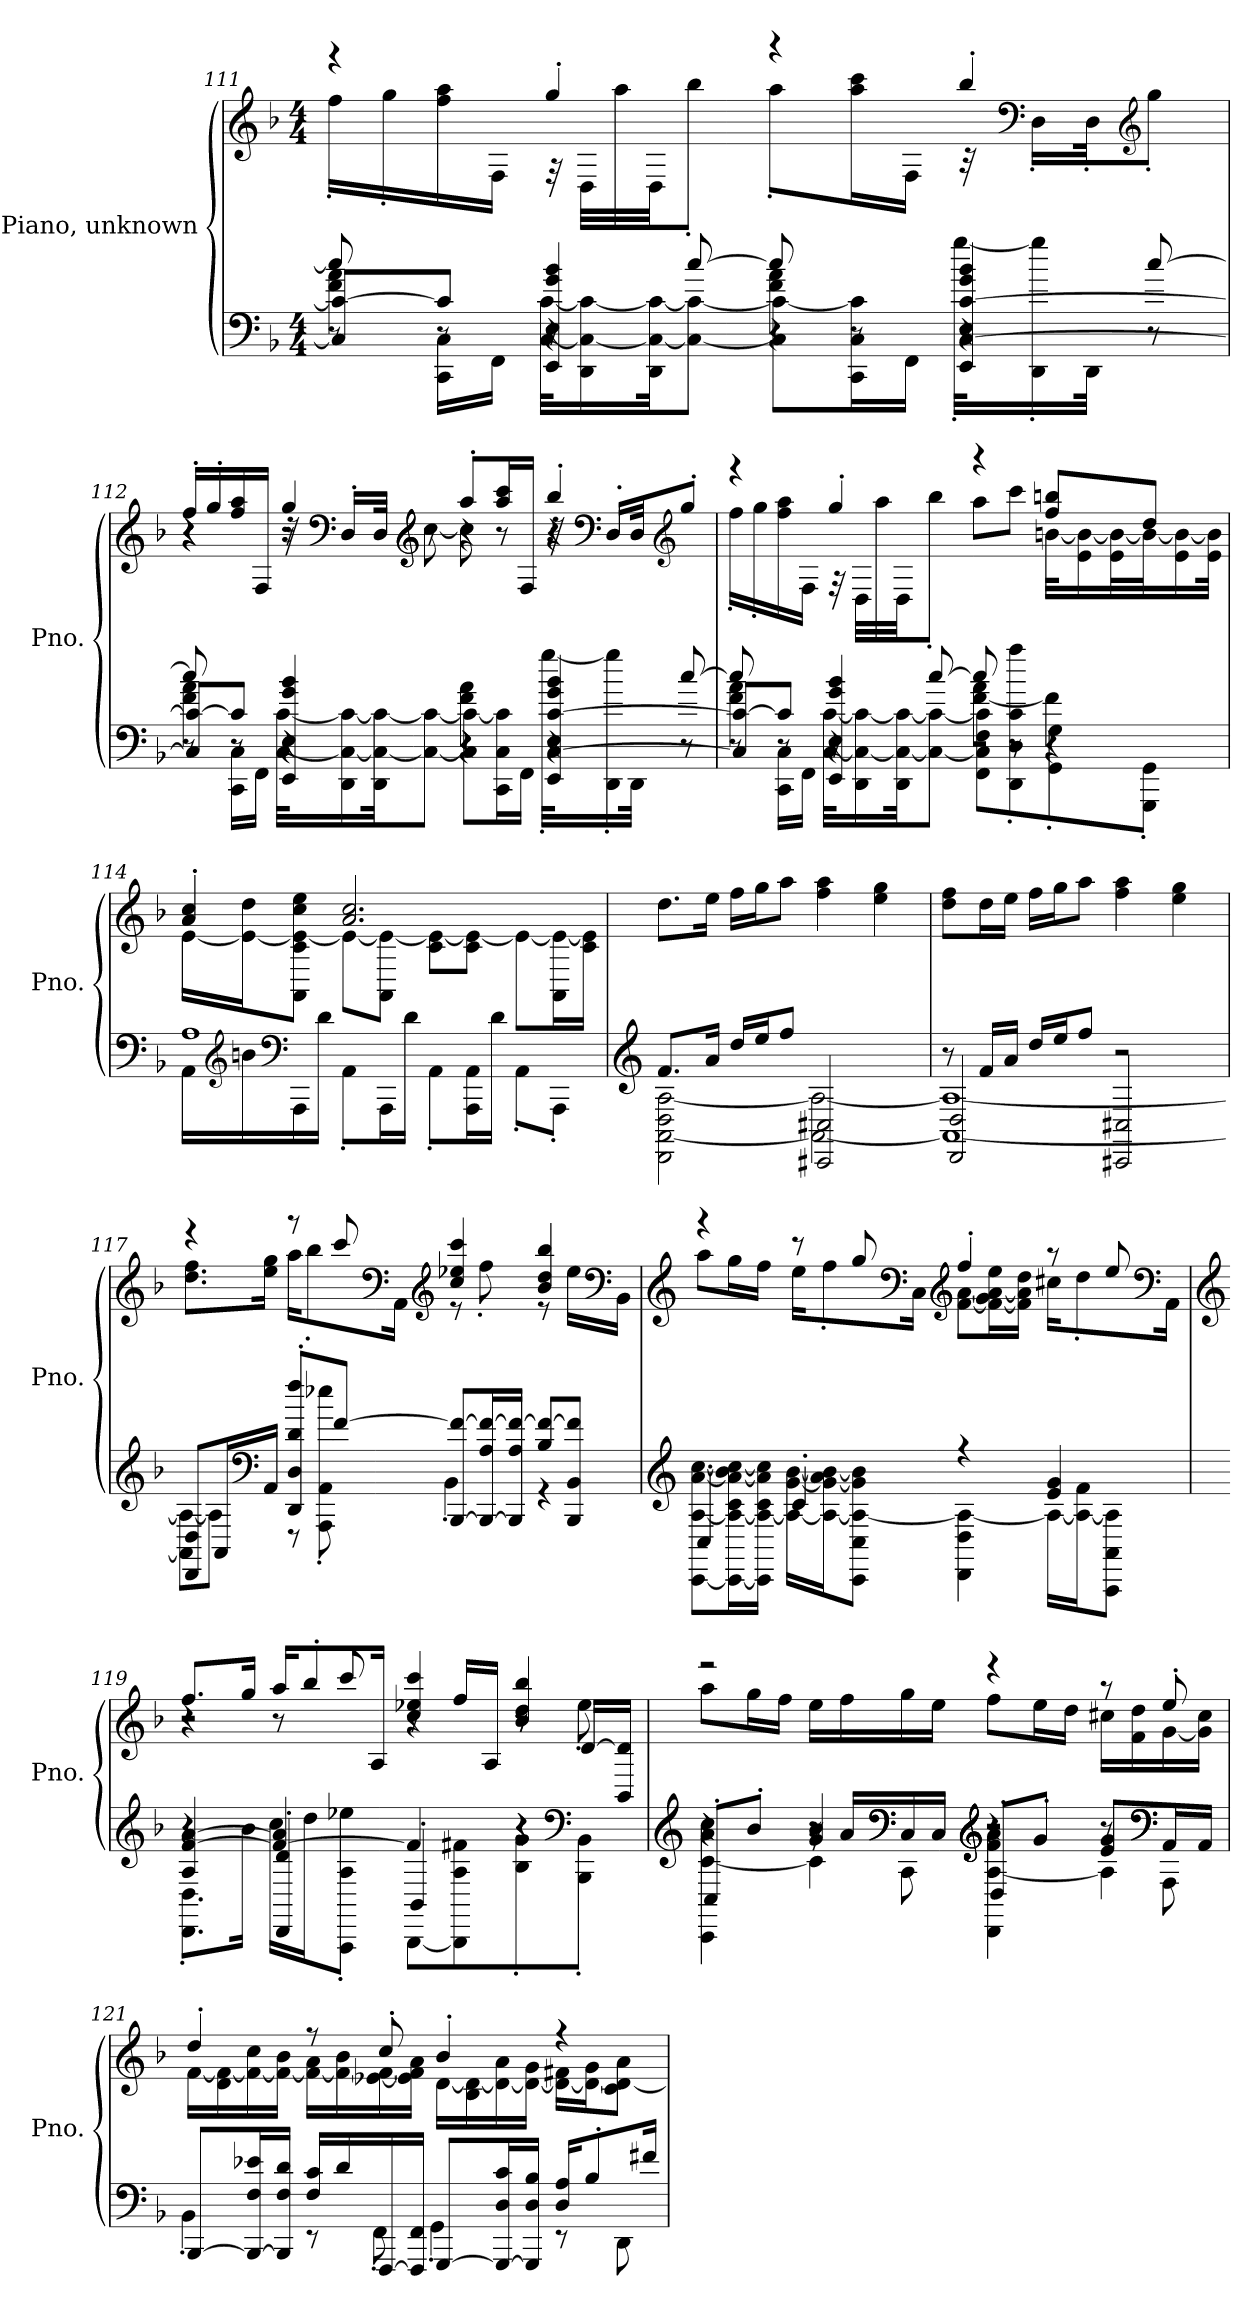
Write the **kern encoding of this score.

**kern	**kern
*part1	*part1
*staff2	*staff1
*I"Piano, unknown	*
*I'Pno.	*
!!LO:PB:g=z
*clefF4	*clefG2
*k[b-]	*k[b-]
*M4/4	*M4/4
=111	=111
*^	*^
*	*^	*	*
*	*	*^	*	*
8cc/]	4f\ 4a\	8C/] 8c/_L	8r	4r	16ff'\LL
.	.	.	.	.	16gg'\
8r	.	8c/J]	16CC\ 16C\LL	.	16ff\ 16aa\
.	.	.	16FF\JJ	.	16F\JJ
8r	4r	4EE/ 4E/ 4g/ 4b-/	[32C\ [32c\KLL	4gg'/	32r
.	.	.	16DD\ 16C\_ 16c\_	.	32D\LLL
.	.	.	.	.	32aa\
.	.	.	32DD\ 32C\_ 32c\_JK	.	32D\JJ
[8cc/	.	.	8C\_ 8c\_J	.	8bb-'\J
8cc/]	4f\ 4a\	4r	8C\] 8c\_L	4r	8aa'\L
8r	.	.	16CC\ 16C\ 16c\]L	.	16aa\ 16ccc\L
.	.	.	16FF\JJ	.	16F\JJ
8r	4r	4EE/ [4C/ 4E/ [4c/ 4g/ 4b-/	[32gg'\KLL	4bb-'/	32r
*	*	*	*	*clefF4	*
.	.	.	16DD\' 16gg\]'	.	16D'\LL
.	.	.	32DD\JJk	.	32D'\JK
*	*	*	*	*clefG2	*
[8cc/	.	.	8r	.	8gg'\J
!!LO:LB:g=z
=112	=112	=112	=112	=112	=112
*	*	*	*	*	*^
8cc/]	4f\ 4a\	8C/] 8c/_L	8r	4r	4r	16ff'/LL
.	.	.	.	.	.	16gg'/
8r	.	8c/J]	16CC\ 16C\LL	.	.	16ff/ 16aa/
.	.	.	16FF\JJ	.	.	16F/JJ
4r	4r	4EE/ 4E/ 4g/ 4b-/	[32C\ [32c\KLL	4gg/	8r	32r
*	*	*	*	*clefF4	*	*
.	.	.	16DD\ 16C\_ 16c\_	.	.	16D'/LL
.	.	.	32DD\ 32C\_ 32c\_JK	.	.	32D/JJk
*	*	*	*	*clefG2	*	*
.	.	.	8C\_ 8c\_J	.	[8cc\	8r
4r	4f\ 4a\	4r	8C\] 8c\_L	4r	8cc\]	8aa'/L
.	.	.	16CC\ 16C\ 16c\]L	.	8r	16aa/ 16ccc/L
.	.	.	16FF\JJ	.	.	16F/JJ
8r	4r	4EE/ [4C/ 4E/ [4c/ 4g/ 4b-/	[32gg'\KLL	4bb-'/	4r	32r
*	*	*	*	*clefF4	*	*
.	.	.	16DD\' 16gg\]'	.	.	16D'/LL
.	.	.	32DD\JJk	.	.	32D/JK
*	*	*	*	*clefG2	*	*
[8cc/	.	.	8r	.	.	8gg'/J
*	*	*	*	*	*v	*v
!!LO:LB:g=z
=113	=113	=113	=113	=113	=113
8cc/]	4f\ 4a\	8C/] 8c/_L	8r	4r	16ff'\LL
.	.	.	.	.	16gg'\
8r	.	8c/J]	16CC\ 16C\LL	.	16ff\ 16aa\
.	.	.	16FF\JJ	.	16F\JJ
8r	4r	4EE/ 4E/ 4g/ 4b-/	[32C\ [32c\KLL	4gg'/	32r
.	.	.	16DD\ 16C\_ 16c\_	.	32D\LLL
.	.	.	.	.	32aa\
.	.	.	32DD\ 32C\_ 32c\_JK	.	32D\JJ
[8cc/	.	.	8C\_ 8c\_J	.	8bb-'\J
8cc/]	[4f\ 4a\	2r	8FF\ 8C\] 8F\ 8c\]L	4r	8aa\L
8r	.	.	8DD\' 8D\' 8c\' 8aa\'	.	8ccc\J
4r	4f\]	.	8GG\' 8G\'	8ff/ 8bbn/L	[32bn\KLL
.	.	.	.	.	16e\ 16b\_
.	.	.	.	.	32e\ 32b\_L
.	.	.	8GGG\' 8GG\'J	8dd/J	32b\J_
.	.	.	.	.	16e\ 16b\_
.	.	.	.	.	32e\ 32b\]JJk
*	*v	*v	*v	*	*
=114	=114	=114	=114
1A	16AA\LL	4a/' 4cc/'	[16e\LL
*clefG2	*	*	*
.	16bn\	.	16e\_ 16dd\J
*clefF4	*	*	*
.	16AAA\	.	8AA\ 8c\ 8e\_ 8cc\ 8ee\J
.	16d\JJ	.	.
.	8AA'\L	2.a/ 2.cc/	8e\L_
.	16AAA\L	.	8AA\ 8e\_J
.	16d\JJ	.	.
.	8AA'\L	.	8c\ 8e\_L
.	16AAA\ 16AA\L	.	8c\ 8e\_J
.	16d\JJ	.	.
.	8AA'\L	.	8e\L_
.	8AAA'\J	.	16AA\ 16e\_L
.	.	.	16c\ 16e\]JJ
*	*	*v	*v
!!LO:LB:g=z
=115	=115	=115
*clefG2	*	*
8.f/L	2DD\ [2AA\ 2D\ [2A\	8.dd\L
16a/Jk	.	16ee\Jk
16dd/LL	.	16ff\LL
16ee/J	.	16gg\J
8ff/J	.	8aa\J
2CC#X/ 2C#X/	2AA\_ 2A\_	4ff\ 4aa\
.	.	4ee\ 4gg\
=116	=116	=116
*	*^	*
8r	1AA_ 1A_	2DD/ 2D/	8dd\ 8ff\L
16f/LL	.	.	16dd\L
16a/JJ	.	.	16ee\JJ
16dd/LL	.	.	16ff\LL
16ee/J	.	.	16gg\J
8ff/J	.	.	8aa\J
2CC#X/ 2C#X/	.	2r	4ff\ 4aa\
.	.	.	4ee\ 4gg\
*	*v	*v	*
=117	=117	=117
*	*	*^
8DD/ 8D/L	8AA\] 8A\_L	4r	8.dd\ 8.ff\L
16AA/L	8A\J]	.	.
*clefF4	*	*	*
16AA/JJ	.	.	16ee\ 16gg\Jk
8DD/' 8D/' 8d/' 8ff/'L	8r	8r	16aa\KL
.	.	.	8bb-'\
[8f/J	8AAA\' 8AA\' 8ee-X\'	8ccc/	.
*	*	*clefF4	*
.	.	.	16AA\Jk
*	*	*clefG2	*
[8BBB-/ 8f/_L	4BB-'\	4cc/ 4ee-X/ 4ccc/	8r
16BBB-/_ 16A/ 16f/_L	.	.	8ff'\
16BBB-/] 16A/ 16f/_JJ	.	.	.
8B-/ 8f/_L	4r	4b-/ 4dd/ 4bb-/	8r
8BBB-/ 8BB-/ 8f/]J	.	.	16ee-\LL
*	*	*clefF4	*
.	.	.	16BB-\JJ
!!LO:LB:g=z	!!
=118	=118	=118	=118
*clefG2	*	*clefG2	*
4C'/	[8CC\ [8A\ [8a\ [8cc\L	4r	8aa\L
.	16CC\_ 16A\_ 16c\ 16a\_ 16b-\ 16cc\_L	.	16gg\L
.	16CC\] 16A\_ 16c\ 16a\] 16cc\]JJ	.	16ff\JJ
4c'/	16A\_ [16g\ [16b-\LL	8r	16ee\KL
.	16A\_ 16g\_ 16a\ 16b-\_J	.	8ff'\
.	8CC\ 8C\ 8A\_ 8g\] 8b-\]J	8gg/	.
*	*	*clefF4	*
.	.	.	16C\Jk
*	*	*clefG2	*
4r	4DD\ 4D\ 4A\_	4ff'/	[8f\ [8a\L
.	.	.	16f\_ 16g\ 16a\_ 16ee\L
.	.	.	16f\] 16a\] 16dd\JJ
4e/ 4g/	16A\LL_	8r	16cc#X\KL
.	16A\_ 16f\J	.	8dd'\
.	8AAA\ 8AA\ 8A\]J	8ee/	.
*	*	*clefF4	*
.	.	.	16AA\Jk
*v	*v	*	*
*	*v	*v
!!LO:LB:g=z
=119	=119
*	*clefG2
*^	*^
*	*^	*	*^
4A/ [4f/ [4a/	8.DD\' 8.D\'L	4r	4r	2r	8.ff/L
.	16b-\Jk	.	.	.	16gg/Jk
4f/_ 4a/]	16cc\LL	4DD/' 4d/'	8r	.	16aa/KL
.	16dd\J	.	.	.	8bb-'/
.	8AAA\' 8A\' 8ee-X\'J	.	8ccc/	.	.
.	.	.	.	.	16A/Jk
4f/]	[8BBB-\L	4BB-'/	4cc/ 4ee-X/ 4ccc/	4r	8r
.	8BBB-\] 8A\ 8f#X\	.	.	.	16ff/LL
.	.	.	.	.	16A/JJ
4r	8B-\' 8g\'	4r	4b-/ 4dd/ 4bb-/	8r	8r
*clefF4	*	*	*	*	*
.	8BBB-\' 8BB-\'J	.	.	8ee-'\	[16d/LL
.	.	.	.	.	16BB-/ 16d/]JJ
*v	*v	*v	*	*	*
*	*v	*v	*v
=120	=120
*clefG2	*
*^	*^
*	*^	*	*
*	*	*^	*	*
4r	4CC\ [4c\ 4a\ 4cc\	8C'/L	4r	2r	8aa\L
.	.	8b-'/J	.	.	16gg\L
.	.	.	.	.	16ff\JJ
4g/ 4b-/	4c\]	16r	8r	.	16ee\LL
.	.	16a/LL	.	.	16ff\
*clefF4	*	*	*	*	*
.	.	16C/	8CC\	.	16gg\
.	.	16C/JJ	.	.	16ee\JJ
*clefG2	*	*	*	*	*
2r	4DD\ [4A\ 4f\ 4a\	8D'/L	4r	4r	8ff\L
.	.	8g'/J	.	.	16ee\L
.	.	.	.	.	16dd\JJ
.	4A\]	8e/ 8g/L	8r	8r	16cc#X\LL
.	.	.	.	.	16f\ 16dd\
*clefF4	*	*	*	*	*
.	.	16AA/L	8AAA\	8ee'/	[16g\
.	.	16AA/JJ	.	.	16g\] 16cc#\JJ
*	*v	*v	*v	*	*
!!LO:PB:g=z	!!
=121	=121	=121	=121
[8BBB-/L	4BB-'\	4dd'/	[16f\LL
.	.	.	16d\ 16f\_
16BBB-/_ 16F/ 16e-X/L	.	.	16f\_ 16cc\
16BBB-/] 16F/ 16d/JJ	.	.	16f\_ 16b-\JJ
16F/ 16c/LL	8r	8r	16f\_ 16a\LL
16d/	.	.	16f\_ 16b-\
[16FFF/	8FF'\	8cc'/	[16e-X\ 16f\_
16FFF/] 16FF/JJ	.	.	16e-\] 16f\] 16a\JJ
[8GGG/L	4GG'\	4b-'/	[16d\LL
.	.	.	16B-\ 16d\_
16GGG/_ 16D/ 16c/L	.	.	16d\_ 16a\
16GGG/] 16D/ 16B-/JJ	.	.	16d\_ 16g\JJ
16D/ 16A/KL	8r	4r	16d\_ 16f#X\LL
8B-'/	.	.	16d\_ 16g\J
.	8DD\	.	8c\ 8d\_ 8a\J
16f#X/Jk	.	.	.
*v	*v	*	*
*	*v	*v
=	=
*-	*-
